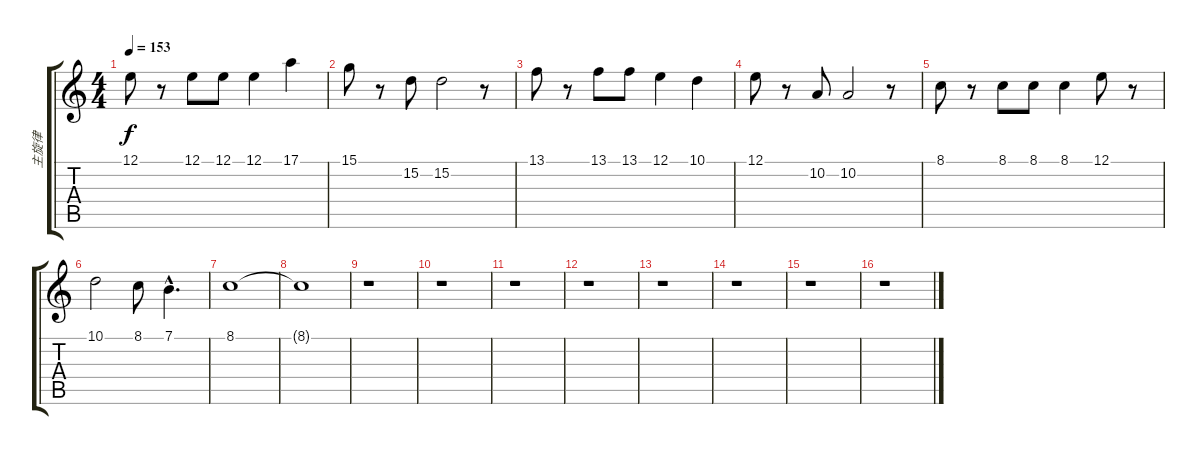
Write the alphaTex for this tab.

\track ("主旋律" "主旋律") {instrument flute}
\staff {score tabs}
\tuning (E4 B3 G3 D3 A2 E2) {hide}
\ts (4 4)
\tempo 153
\clef g2
\ks c
12.1.8{dy f} r.8 12.1.8 12.1.8 12.1.4 17.1.4 |
15.1.8 r.8 15.2.8 15.2.2 r.8 |
13.1.8 r.8 13.1.8 13.1.8 12.1.4 10.1.4 |
12.1.8 r.8 10.2.8 10.2.2 r.8 |
8.1.8 r.8 8.1.8 8.1.8 8.1.4 12.1.8 r.8 |
10.1.2 8.1.8 7.1{hac}.4{d} |
8.1.1 |
8.1{t}.1 |
r.1 |
r.1 |
r.1 |
r.1 |
r.1 |
r.1 |
r.1 |
r.1
